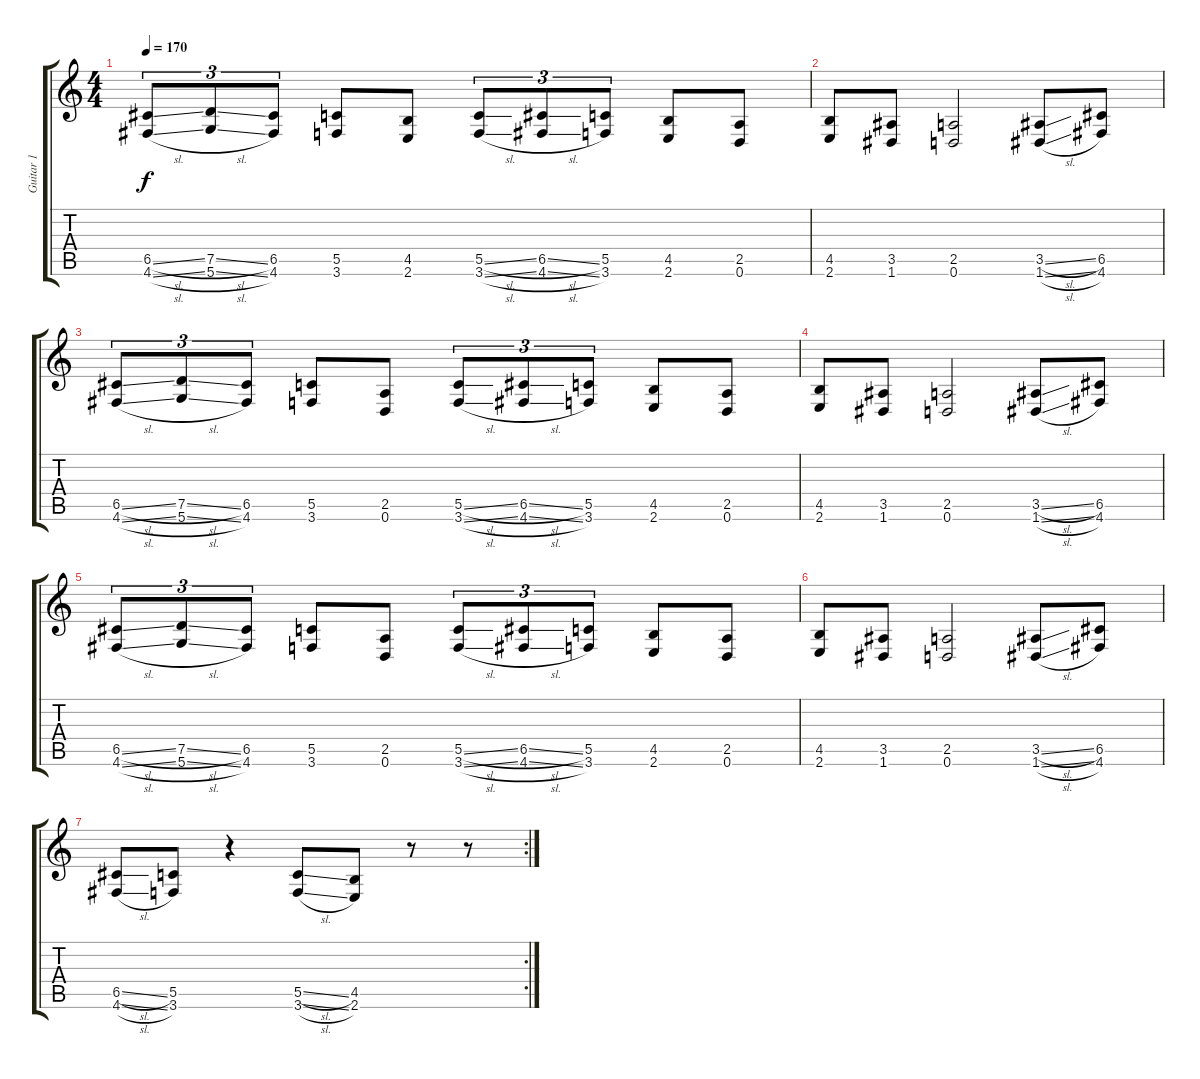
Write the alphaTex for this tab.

\track ("Guitar 1" "Guitar 1") {instrument distortionguitar}
\staff {score tabs}
\tuning (D4 A3 F3 C3 G2 D2) {hide}
\ts (4 4)
\tempo 170
\clef g2
\ks c
(6.5{sl} 4.6{sl}).8{tu (3 2) dy f} (7.5{sl} 5.6{sl}).8{tu (3 2)} (6.5 4.6).8{tu (3 2)} (5.5 3.6).8 (4.5 2.6).8 (5.5{sl} 3.6{sl}).8{tu (3 2)} (6.5{sl} 4.6{sl}).8{tu (3 2)} (5.5 3.6).8{tu (3 2)} (4.5 2.6).8 (2.5 0.6).8 |
(4.5 2.6).8 (3.5 1.6).8 (2.5 0.6).2 (3.5{sl} 1.6{sl}).8 (6.5 4.6).8 |
(6.5{sl} 4.6{sl}).8{tu (3 2)} (7.5{sl} 5.6{sl}).8{tu (3 2)} (6.5 4.6).8{tu (3 2)} (5.5 3.6).8 (2.5 0.6).8 (5.5{sl} 3.6{sl}).8{tu (3 2)} (6.5{sl} 4.6{sl}).8{tu (3 2)} (5.5 3.6).8{tu (3 2)} (4.5 2.6).8 (2.5 0.6).8 |
(4.5 2.6).8 (3.5 1.6).8 (2.5 0.6).2 (3.5{sl} 1.6{sl}).8 (6.5 4.6).8 |
(6.5{sl} 4.6{sl}).8{tu (3 2)} (7.5{sl} 5.6{sl}).8{tu (3 2)} (6.5 4.6).8{tu (3 2)} (5.5 3.6).8 (2.5 0.6).8 (5.5{sl} 3.6{sl}).8{tu (3 2)} (6.5{sl} 4.6{sl}).8{tu (3 2)} (5.5 3.6).8{tu (3 2)} (4.5 2.6).8 (2.5 0.6).8 |
(4.5 2.6).8 (3.5 1.6).8 (2.5 0.6).2 (3.5{sl} 1.6{sl}).8 (6.5 4.6).8 |
\rc 2
(6.5{sl} 4.6{sl}).8 (5.5 3.6).8 r.4 (5.5{sl} 3.6{sl}).8 (4.5 2.6).8 r.8 r.8
